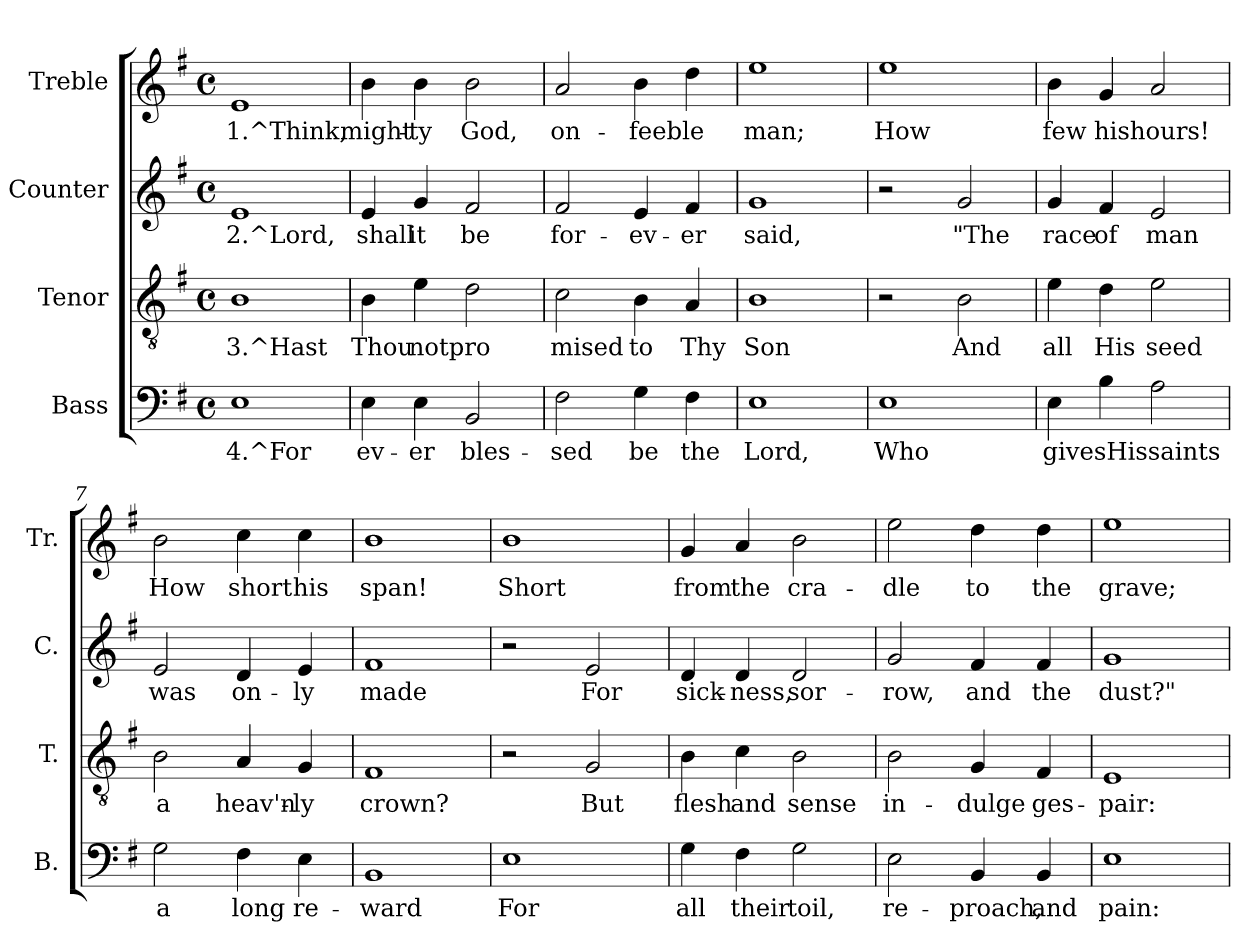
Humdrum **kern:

**kern	**text	**kern	**text	**kern	**text	**kern	**text
*part4	*part4	*part3	*part3	*part2	*part2	*part1	*part1
*staff4	*staff4	*staff3	*staff3	*staff2	*staff2	*staff1	*staff1
*I"Bass	*	*I"Tenor	*	*I"Counter	*	*I"Treble	*
*I'B.	*	*I'T.	*	*I'C.	*	*I'Tr.	*
!!LO:PB:g=z
*stria5	*	*stria5	*	*stria5	*	*stria5	*
*clefF4	*	*clefGv2	*	*clefG2	*	*clefG2	*
*k[f#]	*	*k[f#]	*	*k[f#]	*	*k[f#]	*
*G:	*	*G:	*	*G:	*	*G:	*
*M4/4	*	*M4/4	*	*M4/4	*	*M4/4	*
*met(c)	*	*met(c)	*	*met(c)	*	*met(c)	*
=1	=1	=1	=1	=1	=1	=1	=1
!	!LO:LY:b:rj	!	!LO:LY:b:rj	!	!LO:LY:b:rj	!	!LO:LY:b:rj
1E	4.^For	1B	3.^Hast	1e	2.^Lord,	1e	1.^Think,
=2	=2	=2	=2	=2	=2	=2	=2
!	!LO:LY:b:rj	!	!LO:LY:b:rj	!	!LO:LY:b:rj	!	!LO:LY:b:rj
4E\	ev-	4B\	Thou	4e/	shall	4b\	might-
!	!LO:LY:b:rj	!	!LO:LY:b:rj	!	!LO:LY:b:rj	!	!LO:LY:b:rj
4E\	-er	4e\	notpro-	4g/	it	4b\	-ty
!	!LO:LY:b:rj	!	!LO:LY:b:rj	!	!LO:LY:b:rj	!	!LO:LY:b:rj
2BB/	bles-	2d\	--	2f#/	be	2b\	God,
=3	=3	=3	=3	=3	=3	=3	=3
!	!LO:LY:b:rj	!	!LO:LY:b:rj	!	!LO:LY:b:rj	!	!LO:LY:b:rj
2F#\	-sed	2c\	-mised	2f#/	for-	2a/	on-
!	!LO:LY:b:rj	!	!LO:LY:b:rj	!	!LO:LY:b:rj	!	!LO:LY:b:rj
4G\	be	4B\	to	4e/	-ev-	4b\	-feeble
!	!LO:LY:b:rj	!	!LO:LY:b:rj	!	!LO:LY:b:rj	!	!LO:LY:b:rj
4F#\	the	4A/	Thy	4f#/	-er	4dd\	.
=4	=4	=4	=4	=4	=4	=4	=4
!	!LO:LY:b:rj	!	!LO:LY:b:rj	!	!LO:LY:b:rj	!	!LO:LY:b:rj
1E	Lord,	1B	Son	1g	said,	1ee	man;
=5	=5	=5	=5	=5	=5	=5	=5
!	!LO:LY:b:rj	!	!	!	!	!	!LO:LY:b:rj
1E	Who	2r	.	2r	.	1ee>	How
!	!	!	!LO:LY:b:rj	!	!LO:LY:b:rj	!	!
.	.	2B\	And	2g/	"The	.	.
=6	=6	=6	=6	=6	=6	=6	=6
!	!LO:LY:b:rj	!	!LO:LY:b:rj	!	!LO:LY:b:rj	!	!LO:LY:b:rj
4E\	givesHissaints	4e\	all	4g/	race	4b\	few
!	!LO:LY:b:rj	!	!LO:LY:b:rj	!	!LO:LY:b:rj	!	!LO:LY:b:rj
4B\	.	4d\	His	4f#/	of	4g/	hishours!
!	!LO:LY:b:rj	!	!LO:LY:b:rj	!	!LO:LY:b:rj	!	!LO:LY:b:rj
2A\	.	2e\	seed	2e/	man	2a/	.
=7	=7	=7	=7	=7	=7	=7	=7
!	!LO:LY:b:rj	!	!LO:LY:b:rj	!	!LO:LY:b:rj	!	!LO:LY:b:rj
2G\	a	2B\	a	2e/	was	2b\	How
!	!LO:LY:b:rj	!	!LO:LY:b:rj	!	!LO:LY:b:rj	!	!LO:LY:b:rj
4F#\	long	4A/	heav'n-	4d/	on-	4cc\	short
!	!LO:LY:b:rj	!	!LO:LY:b:rj	!	!LO:LY:b:rj	!	!LO:LY:b:rj
4E\	re-	4G/	-ly	4e/	-ly	4cc\	his
=8	=8	=8	=8	=8	=8	=8	=8
!	!LO:LY:b:rj	!	!LO:LY:b:rj	!	!LO:LY:b:rj	!	!LO:LY:b:rj
1BB	-ward	1F#	crown?	1f#	made	1b	span!
=9	=9	=9	=9	=9	=9	=9	=9
!	!LO:LY:b:rj	!	!	!	!	!	!LO:LY:b:rj
1E	For	2r	.	2r	.	1b	Short
!	!	!	!LO:LY:b:rj	!	!LO:LY:b:rj	!	!
.	.	2G/	But	2e/	For	.	.
=10	=10	=10	=10	=10	=10	=10	=10
!	!LO:LY:b:rj	!	!LO:LY:b:rj	!	!LO:LY:b:rj	!	!LO:LY:b:rj
4G\	all	4B\	flesh	4d/	sick-	4g/	from
!	!LO:LY:b:rj	!	!LO:LY:b:rj	!	!LO:LY:b:rj	!	!LO:LY:b:rj
4F#\	their	4c\	and	4d/	-ness,	4a/	the
!	!LO:LY:b:rj	!	!LO:LY:b:rj	!	!LO:LY:b:rj	!	!LO:LY:b:rj
2G\	toil,	2B\	sense	2d/	sor-	2b\	cra-
=11	=11	=11	=11	=11	=11	=11	=11
!	!LO:LY:b:rj	!	!LO:LY:b:rj	!	!LO:LY:b:rj	!	!LO:LY:b:rj
2E\	re-	2B\	in-	2g/	-row,	2ee\	-dle
!	!LO:LY:b:rj	!	!LO:LY:b:rj	!	!LO:LY:b:rj	!	!LO:LY:b:rj
4BB/	-proach,	4G/	-dulge	4f#/	and	4dd\	to
!	!LO:LY:b:rj	!	!LO:LY:b:rj	!	!LO:LY:b:rj	!	!LO:LY:b:rj
4BB/	and	4F#/	ges-	4f#/	the	4dd\	the
=12	=12	=12	=12	=12	=12	=12	=12
!	!LO:LY:b:rj	!	!LO:LY:b:rj	!	!LO:LY:b:rj	!	!LO:LY:b:rj
1E	pain:	1E	-pair:	1g	dust?"	1ee	grave;
=	=	=	=	=	=	=	=
*-	*-	*-	*-	*-	*-	*-	*-
